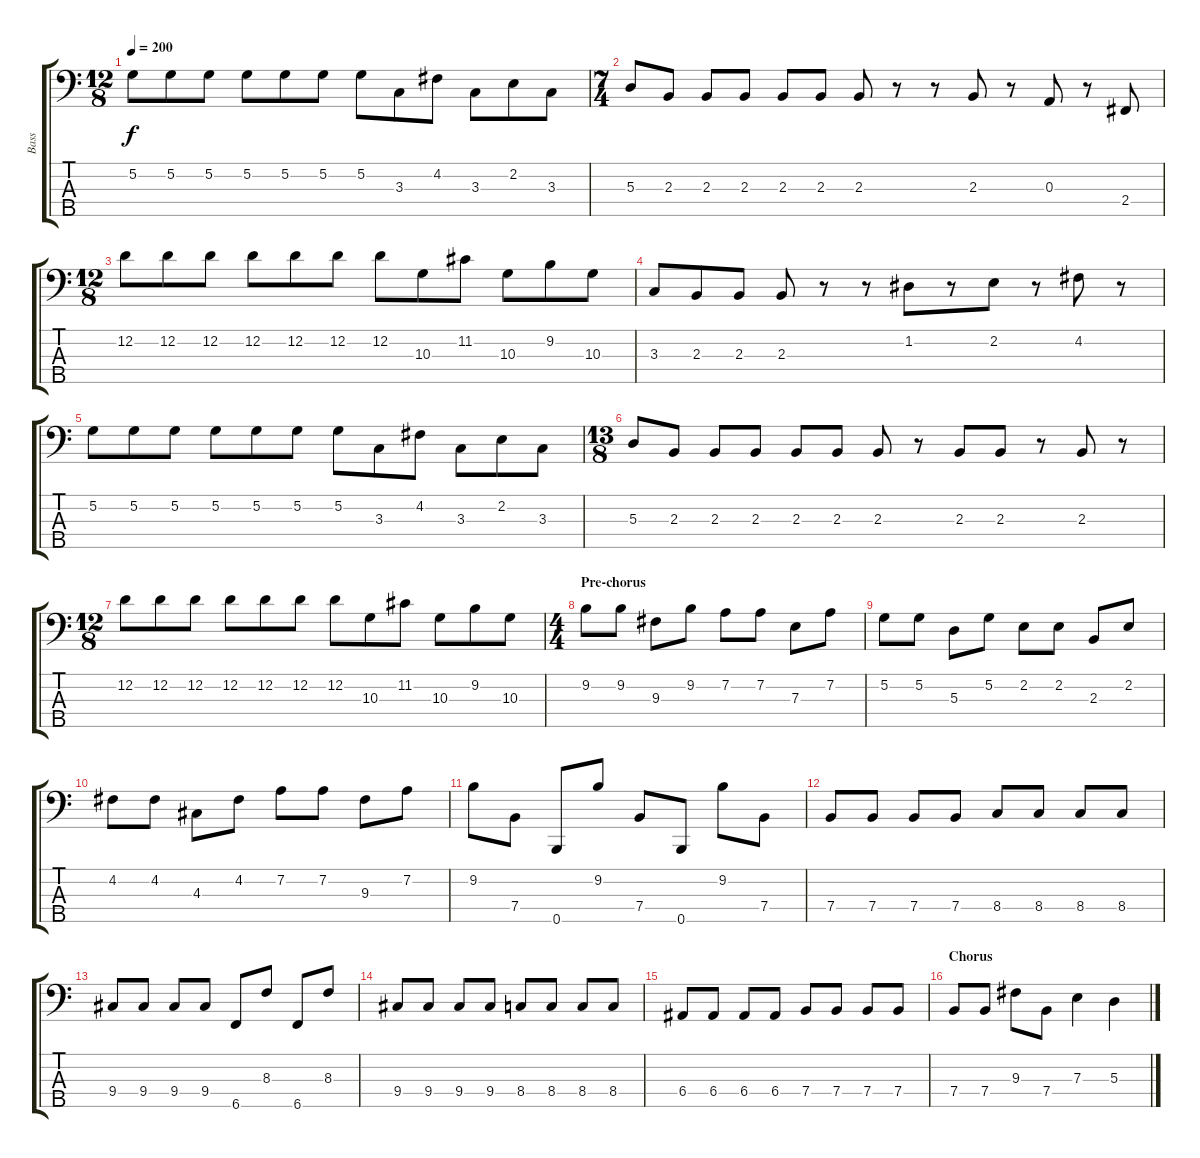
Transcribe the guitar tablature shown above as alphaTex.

\track ("Bass" "Bass") {instrument electricbasspick}
\staff {score tabs}
\tuning (G2 D2 A1 E1 B0) {hide}
\ts (12 8)
\tempo 200
\clef f4
\ks c
5.2.8{dy f} 5.2.8 5.2.8 5.2.8 5.2.8 5.2.8 5.2.8 3.3.8 4.2.8 3.3.8 2.2.8 3.3.8 |
\ts (7 4)
5.3.8 2.3.8 2.3.8 2.3.8 2.3.8 2.3.8 2.3.8 r.8 r.8 2.3.8 r.8 0.3.8 r.8 2.4.8 |
\ts (12 8)
12.2.8 12.2.8 12.2.8 12.2.8 12.2.8 12.2.8 12.2.8 10.3.8 11.2.8 10.3.8 9.2.8 10.3.8 |
3.3.8 2.3.8 2.3.8 2.3.8 r.8 r.8 1.2.8 r.8 2.2.8 r.8 4.2.8 r.8 |
5.2.8 5.2.8 5.2.8 5.2.8 5.2.8 5.2.8 5.2.8 3.3.8 4.2.8 3.3.8 2.2.8 3.3.8 |
\ts (13 8)
5.3.8 2.3.8 2.3.8 2.3.8 2.3.8 2.3.8 2.3.8 r.8 2.3.8 2.3.8 r.8 2.3.8 r.8 |
\ts (12 8)
12.2.8 12.2.8 12.2.8 12.2.8 12.2.8 12.2.8 12.2.8 10.3.8 11.2.8 10.3.8 9.2.8 10.3.8 |
\ts (4 4)
\section ("" "Pre-chorus")
9.2.8 9.2.8 9.3.8 9.2.8 7.2.8 7.2.8 7.3.8 7.2.8 |
5.2.8 5.2.8 5.3.8 5.2.8 2.2.8 2.2.8 2.3.8 2.2.8 |
4.2.8 4.2.8 4.3.8 4.2.8 7.2.8 7.2.8 9.3.8 7.2.8 |
9.2.8 7.4.8 0.5.8 9.2.8 7.4.8 0.5.8 9.2.8 7.4.8 |
7.4.8 7.4.8 7.4.8 7.4.8 8.4.8 8.4.8 8.4.8 8.4.8 |
9.4.8 9.4.8 9.4.8 9.4.8 6.5.8 8.3.8 6.5.8 8.3.8 |
9.4.8 9.4.8 9.4.8 9.4.8 8.4.8 8.4.8 8.4.8 8.4.8 |
6.4.8 6.4.8 6.4.8 6.4.8 7.4.8 7.4.8 7.4.8 7.4.8 |
\section ("" "Chorus")
7.4.8 7.4.8 9.3.8 7.4.8 7.3.4 5.3.4
